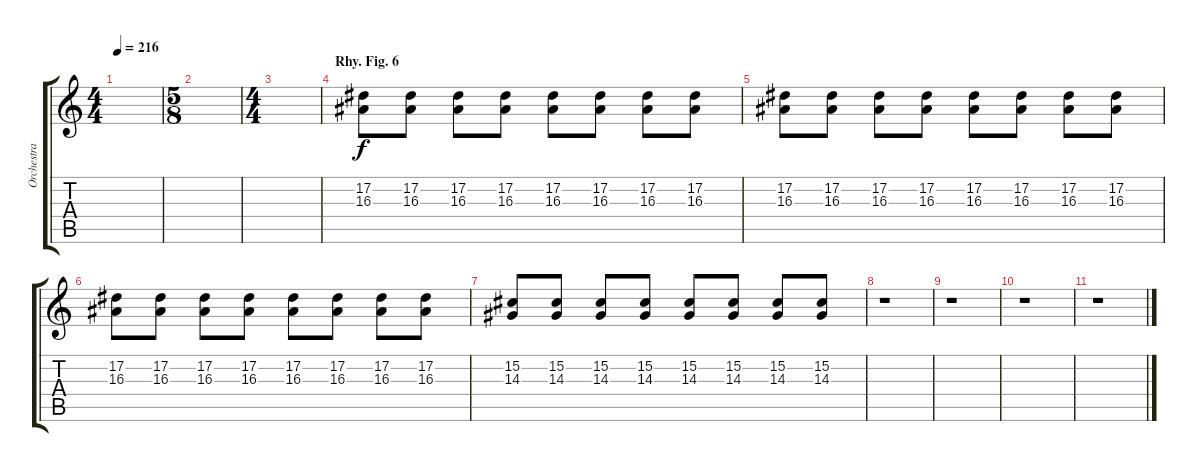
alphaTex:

\track ("Orchestra (Strings 2)" "Orchestra ") {instrument stringensemble1}
\staff {score tabs}
\tuning (Eb4 Bb3 Gb3 Db3 Ab2 Eb2) {hide}
\ts (4 4)
\tempo 216
\clef g2
\ks c
|
\ts (5 8)
|
\ts (4 4)
|
\section ("" "Rhy. Fig. 6")
(17.2 16.3).8 (17.2 16.3).8 (17.2 16.3).8 (17.2 16.3).8 (17.2 16.3).8 (17.2 16.3).8 (17.2 16.3).8 (17.2 16.3).8 |
(17.2 16.3).8 (17.2 16.3).8 (17.2 16.3).8 (17.2 16.3).8 (17.2 16.3).8 (17.2 16.3).8 (17.2 16.3).8 (17.2 16.3).8 |
(17.2 16.3).8 (17.2 16.3).8 (17.2 16.3).8 (17.2 16.3).8 (17.2 16.3).8 (17.2 16.3).8 (17.2 16.3).8 (17.2 16.3).8 |
(15.2 14.3).8 (15.2 14.3).8 (15.2 14.3).8 (15.2 14.3).8 (15.2 14.3).8 (15.2 14.3).8 (15.2 14.3).8 (15.2 14.3).8 |
r.1 |
r.1 |
r.1 |
r.1
